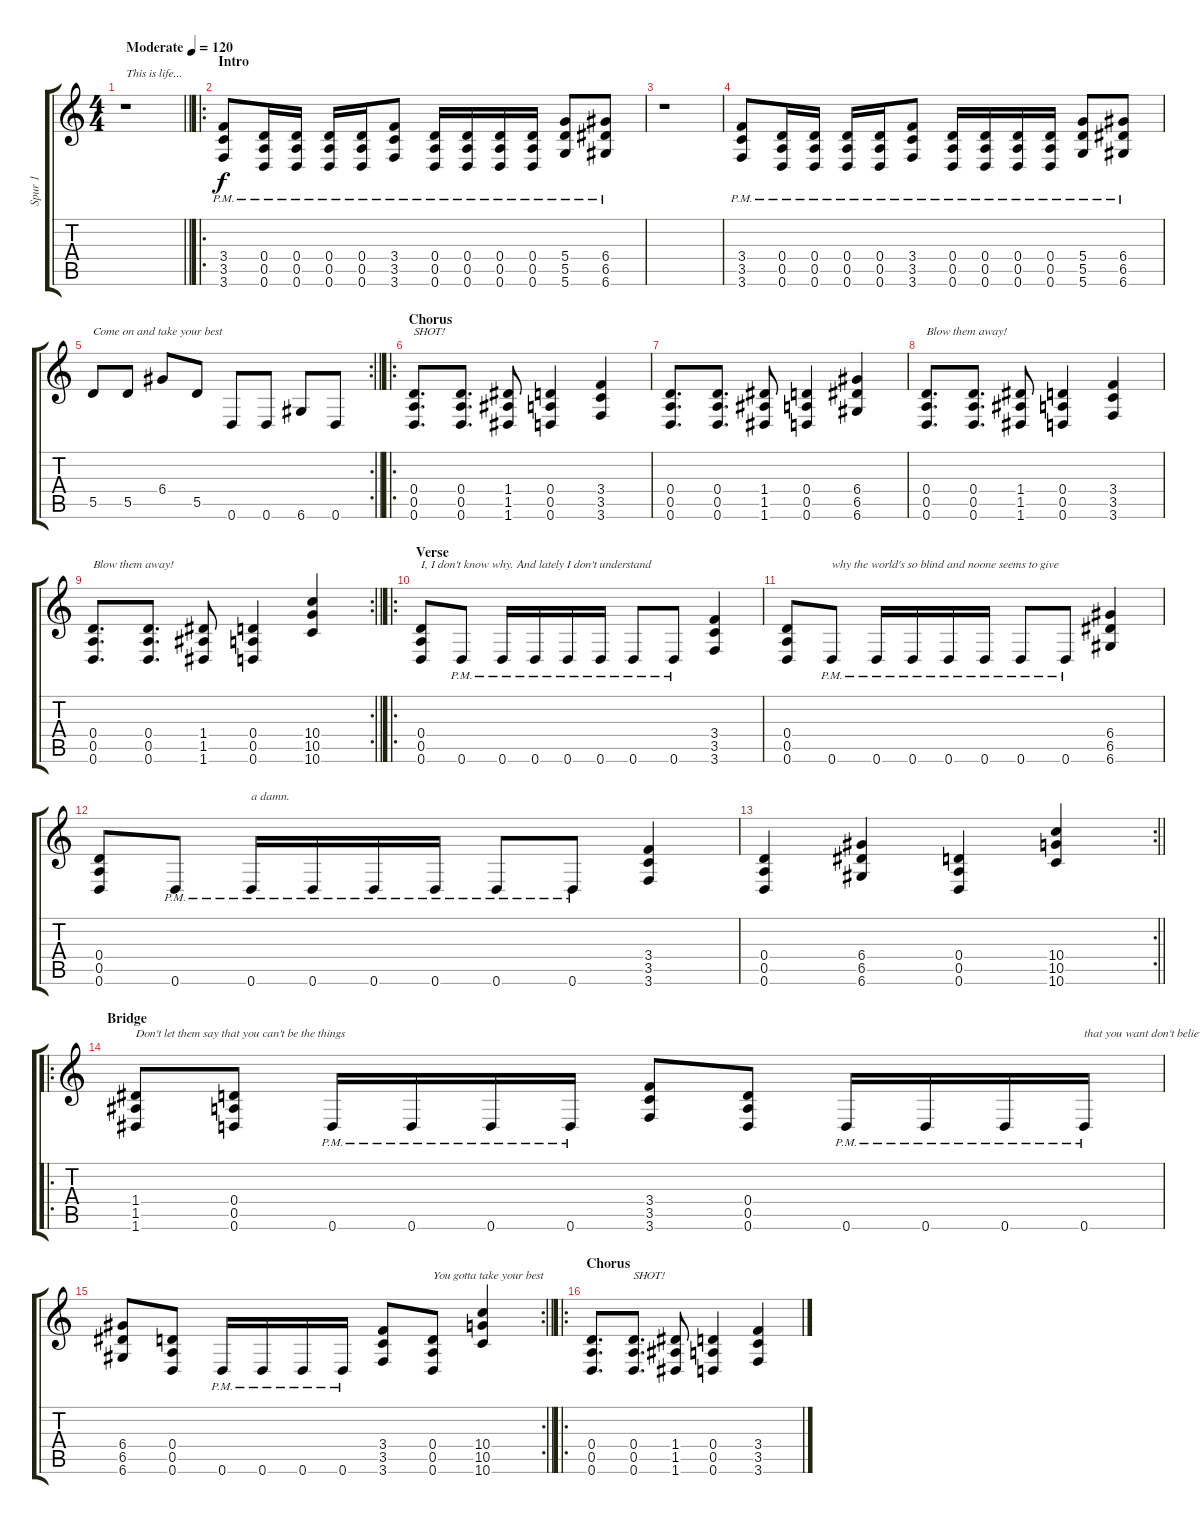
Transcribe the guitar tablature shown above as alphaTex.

\track ("Spur 1" "Spur 1") {instrument overdrivenguitar}
\staff {score tabs}
\tuning (E4 B3 G3 D3 A2 D2) {hide}
\ts (4 4)
\tempo (120 "Moderate")
\clef g2
\barLineRight lightlight
\ks c
r.1{txt "This is life..." dy f instrument overdrivenguitar} |
\ro
\section ("" "Intro")
(3.4{pm} 3.5{pm} 3.6{pm}).8 (0.4{pm} 0.5{pm} 0.6{pm}).16 (0.4{pm} 0.5{pm} 0.6{pm}).16 (0.4{pm} 0.5{pm} 0.6{pm}).16 (0.4{pm} 0.5{pm} 0.6{pm}).16 (3.4{pm} 3.5{pm} 3.6{pm}).8 (0.4{pm} 0.5{pm} 0.6{pm}).16 (0.4{pm} 0.5{pm} 0.6{pm}).16 (0.4{pm} 0.5{pm} 0.6{pm}).16 (0.4{pm} 0.5{pm} 0.6{pm}).16 (5.4{pm} 5.5{pm} 5.6{pm}).8 (6.4{pm} 6.5{pm} 6.6{pm}).8 |
r.1 |
(3.4{pm} 3.5{pm} 3.6{pm}).8 (0.4{pm} 0.5{pm} 0.6{pm}).16 (0.4{pm} 0.5{pm} 0.6{pm}).16 (0.4{pm} 0.5{pm} 0.6{pm}).16 (0.4{pm} 0.5{pm} 0.6{pm}).16 (3.4{pm} 3.5{pm} 3.6{pm}).8 (0.4{pm} 0.5{pm} 0.6{pm}).16 (0.4{pm} 0.5{pm} 0.6{pm}).16 (0.4{pm} 0.5{pm} 0.6{pm}).16 (0.4{pm} 0.5{pm} 0.6{pm}).16 (5.4{pm} 5.5{pm} 5.6{pm}).8 (6.4{pm} 6.5{pm} 6.6{pm}).8 |
\rc 2
\barLineRight lightlight
5.5.8{txt "Come on and take your best"} 5.5.8 6.4.8 5.5.8 0.6.8 0.6.8 6.6.8 0.6.8 |
\ro
\section ("" "Chorus")
(0.4 0.5 0.6).8{d txt "SHOT!"} (0.4 0.5 0.6).8{d} (1.4 1.5 1.6).8 (0.4 0.5 0.6).4 (3.4 3.5 3.6).4 |
(0.4 0.5 0.6).8{d} (0.4 0.5 0.6).8{d} (1.4 1.5 1.6).8 (0.4 0.5 0.6).4 (6.4 6.5 6.6).4 |
(0.4 0.5 0.6).8{d txt "Blow them away!"} (0.4 0.5 0.6).8{d} (1.4 1.5 1.6).8 (0.4 0.5 0.6).4 (3.4 3.5 3.6).4 |
\rc 2
\barLineRight lightlight
(0.4 0.5 0.6).8{d txt "Blow them away!"} (0.4 0.5 0.6).8{d} (1.4 1.5 1.6).8 (0.4 0.5 0.6).4 (10.4 10.5 10.6).4 |
\ro
\section ("" "Verse")
(0.4 0.5 0.6).8{txt "I, I don't know why. And lately I don't understand"} 0.6{pm}.8 0.6{pm}.16 0.6{pm}.16 0.6{pm}.16 0.6{pm}.16 0.6{pm}.8 0.6{pm}.8 (3.4 3.5 3.6).4 |
(0.4 0.5 0.6).8 0.6{pm}.8{txt "why the world's so blind and noone seems to give"} 0.6{pm}.16 0.6{pm}.16 0.6{pm}.16 0.6{pm}.16 0.6{pm}.8 0.6{pm}.8 (6.4 6.5 6.6).4 |
(0.4 0.5 0.6).8 0.6{pm}.8 0.6{pm}.16{txt "a damn."} 0.6{pm}.16 0.6{pm}.16 0.6{pm}.16 0.6{pm}.8 0.6{pm}.8 (3.4 3.5 3.6).4 |
\rc 2
\barLineRight lightlight
(0.4 0.5 0.6).4 (6.4 6.5 6.6).4 (0.4 0.5 0.6).4 (10.4 10.5 10.6).4 |
\ro
\section ("" "Bridge")
(1.4 1.5 1.6).8{txt "Don't let them say that you can't be the things"} (0.4 0.5 0.6).8 0.6{pm}.16 0.6{pm}.16 0.6{pm}.16 0.6{pm}.16 (3.4 3.5 3.6).8 (0.4 0.5 0.6).8 0.6{pm}.16 0.6{pm}.16 0.6{pm}.16 0.6{pm}.16{txt "that you want don't believe them."} |
\rc 2
\barLineRight lightlight
(6.4 6.5 6.6).8 (0.4 0.5 0.6).8 0.6{pm}.16 0.6{pm}.16 0.6{pm}.16 0.6{pm}.16 (3.4 3.5 3.6).8 (0.4 0.5 0.6).8{txt "You gotta take your best"} (10.4 10.5 10.6).4 |
\ro
\section ("" "Chorus")
(0.4 0.5 0.6).8{d} (0.4 0.5 0.6).8{d txt "SHOT!"} (1.4 1.5 1.6).8 (0.4 0.5 0.6).4 (3.4 3.5 3.6).4
